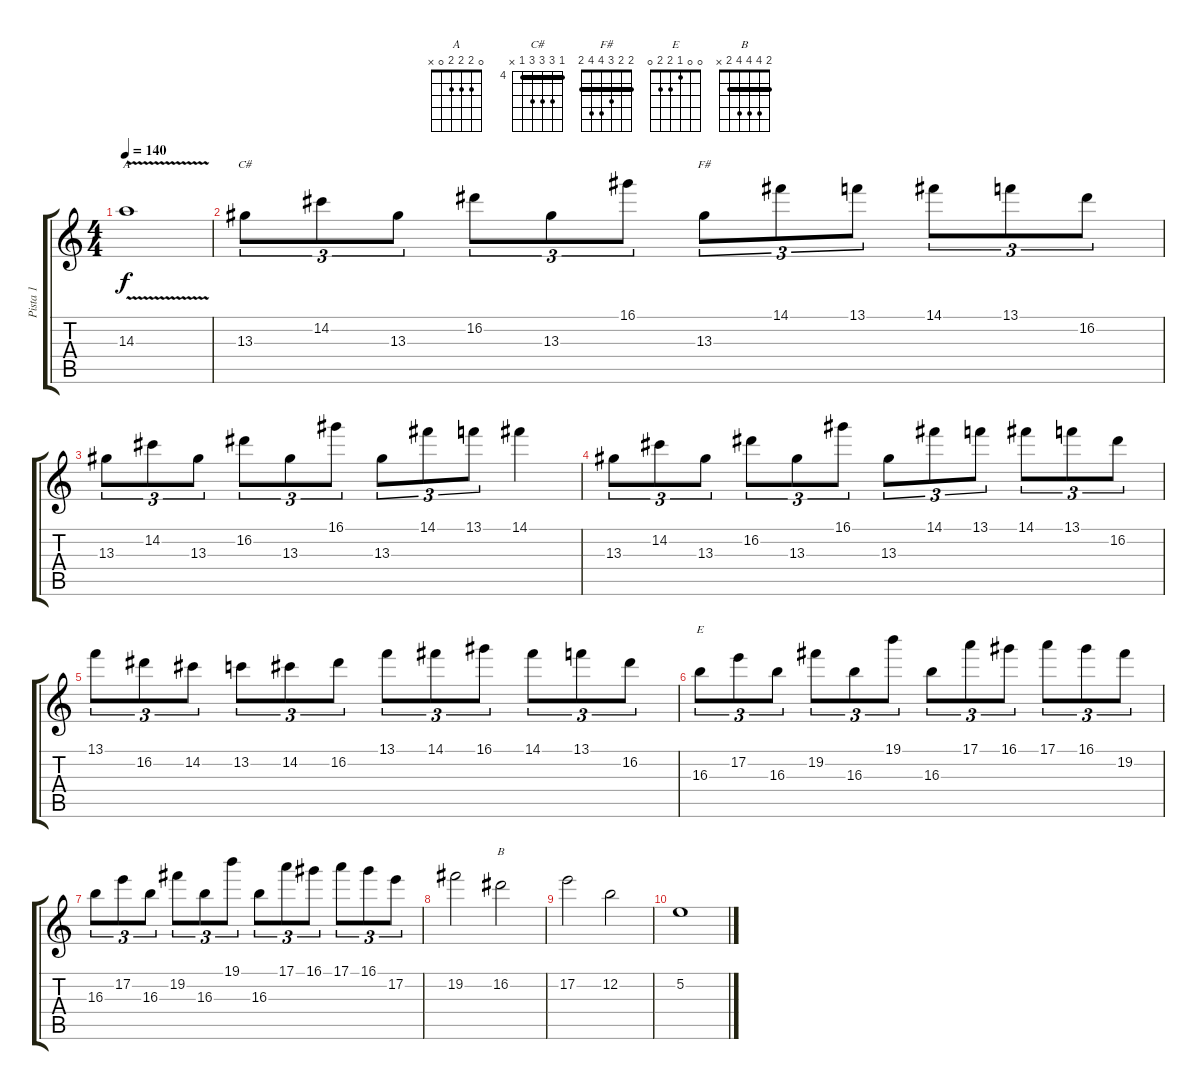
\track ("Pista 1" "Pista 1") {instrument acousticguitarnylon}
\staff {score tabs}
\tuning (E4 B3 G3 D3 A2 E2) {hide}
\chord ("A" 0 2 2 2 0 x)
\chord ("C#" 4 6 6 6 4 x) {firstfret 4 barre 4}
\chord ("F#" 2 2 3 4 4 2) {barre 2}
\chord ("E" 0 0 1 2 2 0)
\chord ("B" 2 4 4 4 2 x) {barre 2}
\ts (4 4)
\tempo 140
\clef g2
\ks c
14.3{v}.1{ch "A" dy f} |
13.3.8{tu (3 2) ch "C#"} 14.2.8{tu (3 2)} 13.3.8{tu (3 2)} 16.2.8{tu (3 2)} 13.3.8{tu (3 2)} 16.1.8{tu (3 2)} 13.3.8{tu (3 2) ch "F#"} 14.1.8{tu (3 2)} 13.1.8{tu (3 2)} 14.1.8{tu (3 2)} 13.1.8{tu (3 2)} 16.2.8{tu (3 2)} |
13.3.8{tu (3 2)} 14.2.8{tu (3 2)} 13.3.8{tu (3 2)} 16.2.8{tu (3 2)} 13.3.8{tu (3 2)} 16.1.8{tu (3 2)} 13.3.8{tu (3 2)} 14.1.8{tu (3 2)} 13.1.8{tu (3 2)} 14.1.4 |
13.3.8{tu (3 2)} 14.2.8{tu (3 2)} 13.3.8{tu (3 2)} 16.2.8{tu (3 2)} 13.3.8{tu (3 2)} 16.1.8{tu (3 2)} 13.3.8{tu (3 2)} 14.1.8{tu (3 2)} 13.1.8{tu (3 2)} 14.1.8{tu (3 2)} 13.1.8{tu (3 2)} 16.2.8{tu (3 2)} |
13.1.8{tu (3 2)} 16.2.8{tu (3 2)} 14.2.8{tu (3 2)} 13.2.8{tu (3 2)} 14.2.8{tu (3 2)} 16.2.8{tu (3 2)} 13.1.8{tu (3 2)} 14.1.8{tu (3 2)} 16.1.8{tu (3 2)} 14.1.8{tu (3 2)} 13.1.8{tu (3 2)} 16.2.8{tu (3 2)} |
16.3.8{tu (3 2) ch "E"} 17.2.8{tu (3 2)} 16.3.8{tu (3 2)} 19.2.8{tu (3 2)} 16.3.8{tu (3 2)} 19.1.8{tu (3 2)} 16.3.8{tu (3 2)} 17.1.8{tu (3 2)} 16.1.8{tu (3 2)} 17.1.8{tu (3 2)} 16.1.8{tu (3 2)} 19.2.8{tu (3 2)} |
16.3.8{tu (3 2)} 17.2.8{tu (3 2)} 16.3.8{tu (3 2)} 19.2.8{tu (3 2)} 16.3.8{tu (3 2)} 19.1.8{tu (3 2)} 16.3.8{tu (3 2)} 17.1.8{tu (3 2)} 16.1.8{tu (3 2)} 17.1.8{tu (3 2)} 16.1.8{tu (3 2)} 17.2.8{tu (3 2)} |
19.2.2 16.2.2{ch "B"} |
17.2.2 12.2.2 |
5.2.1
